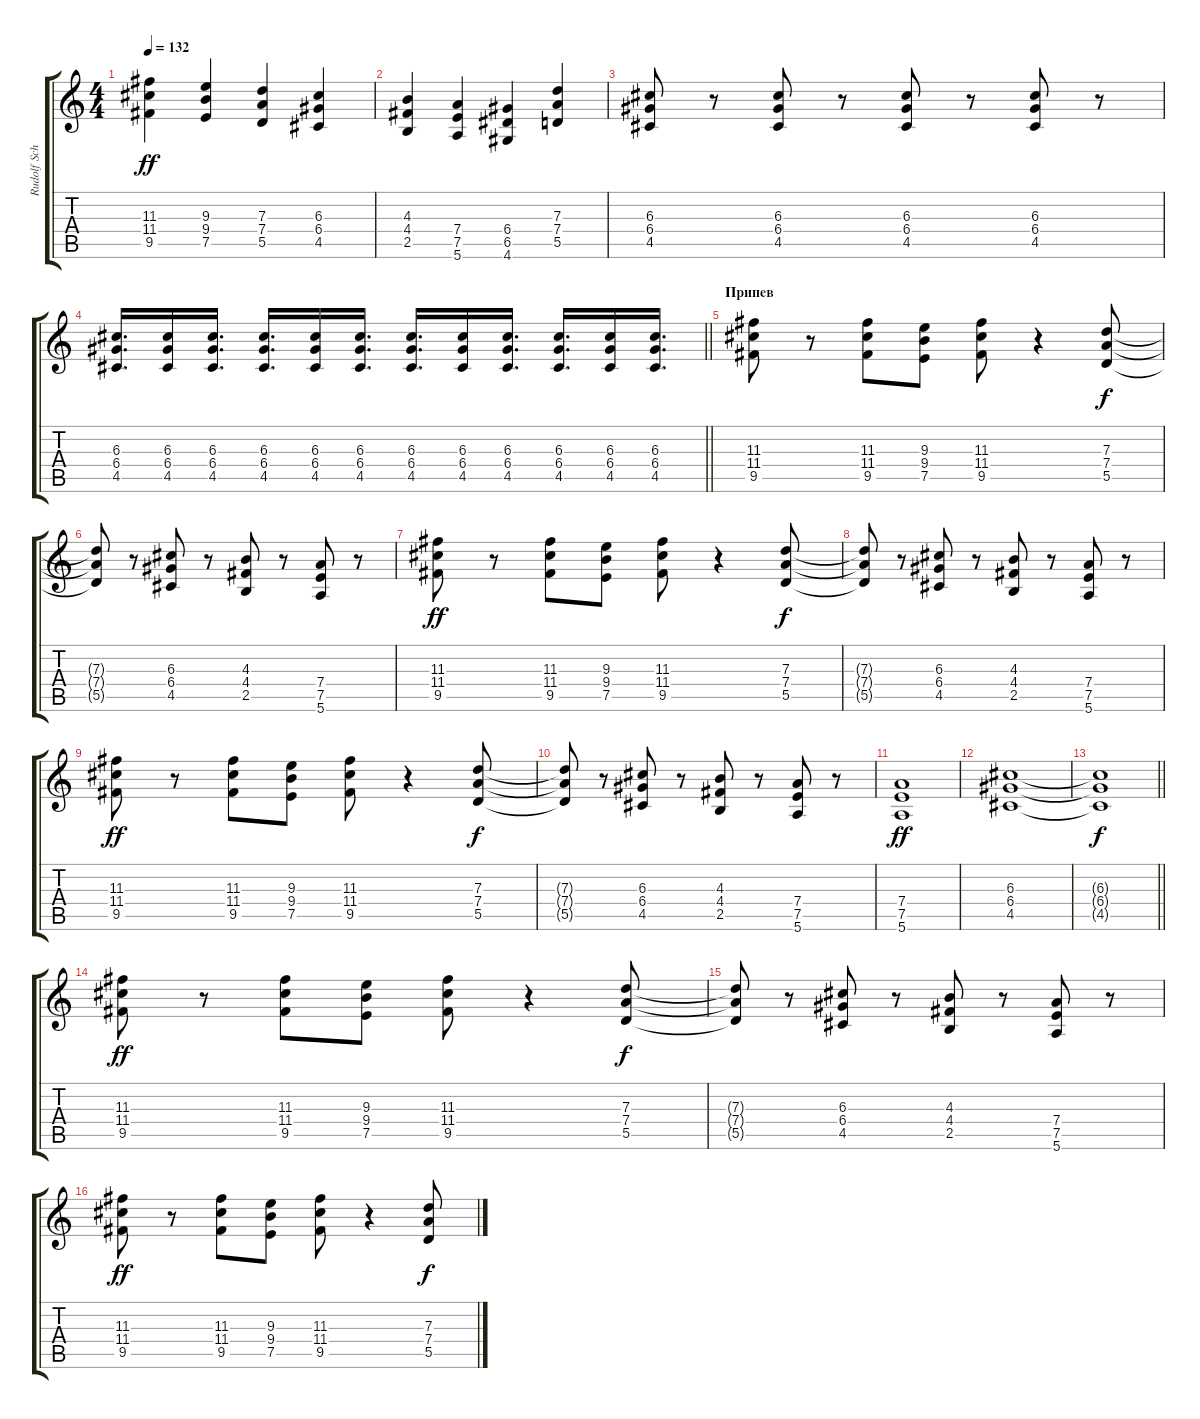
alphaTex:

\track ("Rudolf Schenker" "Rudolf Sch") {instrument overdrivenguitar}
\staff {score tabs}
\tuning (E4 B3 G3 D3 A2 E2) {hide}
\ts (4 4)
\tempo 132
\clef g2
\ks c
(11.3 11.4 9.5).4{dy ff} (9.3 9.4 7.5).4 (7.3 7.4 5.5).4 (6.3 6.4 4.5).4 |
(4.3 4.4 2.5).4 (7.4 7.5 5.6).4 (6.4 6.5 4.6).4 (7.3 7.4 5.5).4 |
(6.3 6.4 4.5).8 r.8 (6.3 6.4 4.5).8 r.8 (6.3 6.4 4.5).8 r.8 (6.3 6.4 4.5).8 r.8 |
\barLineRight lightlight
(6.3 6.4 4.5).16{d} (6.3 6.4 4.5).16 (6.3 6.4 4.5).16{d} (6.3 6.4 4.5).16{d} (6.3 6.4 4.5).16 (6.3 6.4 4.5).16{d} (6.3 6.4 4.5).16{d} (6.3 6.4 4.5).16 (6.3 6.4 4.5).16{d} (6.3 6.4 4.5).16{d} (6.3 6.4 4.5).16 (6.3 6.4 4.5).16{d} |
\section ("" "Припев")
(11.3 11.4 9.5).8 r.8 (11.3 11.4 9.5).8 (9.3 9.4 7.5).8 (11.3 11.4 9.5).8 r.4 (7.3 7.4 5.5).8{dy f} |
(7.3{t} 7.4{t} 5.5{t}).8 r.8 (6.3 6.4 4.5).8 r.8 (4.3 4.4 2.5).8 r.8 (7.4 7.5 5.6).8 r.8 |
(11.3 11.4 9.5).8{dy ff} r.8 (11.3 11.4 9.5).8 (9.3 9.4 7.5).8 (11.3 11.4 9.5).8 r.4 (7.3 7.4 5.5).8{dy f} |
(7.3{t} 7.4{t} 5.5{t}).8 r.8 (6.3 6.4 4.5).8 r.8 (4.3 4.4 2.5).8 r.8 (7.4 7.5 5.6).8 r.8 |
(11.3 11.4 9.5).8{dy ff} r.8 (11.3 11.4 9.5).8 (9.3 9.4 7.5).8 (11.3 11.4 9.5).8 r.4 (7.3 7.4 5.5).8{dy f} |
(7.3{t} 7.4{t} 5.5{t}).8 r.8 (6.3 6.4 4.5).8 r.8 (4.3 4.4 2.5).8 r.8 (7.4 7.5 5.6).8 r.8 |
(7.4 7.5 5.6).1{dy ff} |
(6.3 6.4 4.5).1 |
\barLineRight lightlight
(6.3{t} 6.4{t} 4.5{t}).1{dy f} |
(11.3 11.4 9.5).8{dy ff} r.8 (11.3 11.4 9.5).8 (9.3 9.4 7.5).8 (11.3 11.4 9.5).8 r.4 (7.3 7.4 5.5).8{dy f} |
(7.3{t} 7.4{t} 5.5{t}).8 r.8 (6.3 6.4 4.5).8 r.8 (4.3 4.4 2.5).8 r.8 (7.4 7.5 5.6).8 r.8 |
(11.3 11.4 9.5).8{dy ff} r.8 (11.3 11.4 9.5).8 (9.3 9.4 7.5).8 (11.3 11.4 9.5).8 r.4 (7.3 7.4 5.5).8{dy f}
